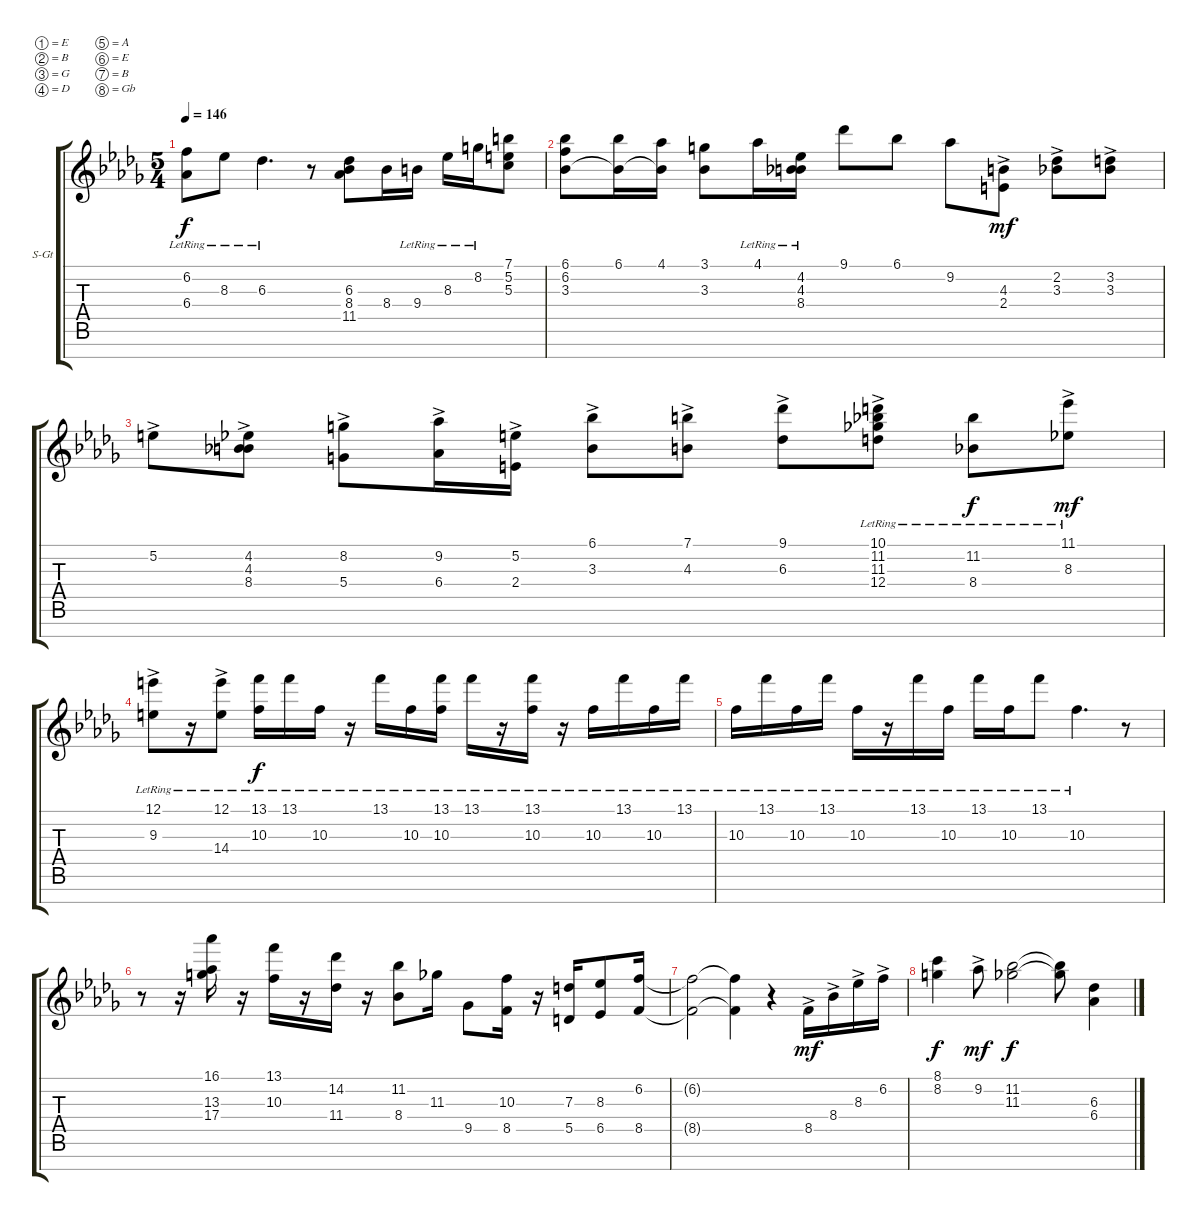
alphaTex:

\bracketExtendMode groupsimilarinstruments
\firstSystemTrackNameOrientation horizontal
\otherSystemsTrackNameOrientation horizontal
\track ("Kenny Barron Piano Lead" "S-Gt") {instrument electricpiano1}
\staff {score tabs}
\tuning (E4 B3 G3 D3 A2 E2 B1 Gb1)
\displaytranspose 12
\ts (5 4)
\tempo 146
\clef g2
\ks db
(6.2{lr} 6.4{lr}).8{dy f} 8.3{lr}.8 6.3{lr}.4{d} r.8 (6.3 8.4 11.5).8 8.4.16 9.4{lr}.16 8.3{lr}.16 8.2{lr}.16 (7.1 5.2 5.3).8 |
(6.1 6.2 3.3).8 (6.1 3.3{t}).16 (4.1 3.3{t}).16 (3.1 3.3).8 4.1{lr}.16 (4.2{lr} 4.3{lr} 8.4{lr}).16 9.1.8 6.1.8 9.2.8 (4.3{ac} 2.4{ac}).8{dy mf} (2.2{ac} 3.3{ac}).8 (3.2{ac} 3.3{ac}).8 |
5.2{ac}.8 (4.2{ac} 4.3{ac} 8.4{ac}).8 (8.2{ac} 5.4{ac}).8 (9.2{ac} 6.4{ac}).16 (5.2{ac} 2.4{ac}).16 (6.1{ac} 3.3{ac}).8 (7.1{ac} 4.3{ac}).8 (9.1{ac} 6.3{ac}).8 (10.1{ac lr} 11.2{ac lr} 11.3{ac lr} 12.4{ac lr}).8 (11.2{lr} 8.4{lr}).8{dy f} (11.1{ac lr} 8.3{ac lr}).8{dy mf} |
(12.1{ac lr} 9.3{ac lr}).8 r.16 (12.1{ac lr} 14.4{ac lr}).8 (13.1{lr} 10.3{lr}).16{dy f} 13.1{lr}.16 10.3{lr}.16 r.16 13.1{lr}.16 10.3{lr}.16 (13.1{lr} 10.3{lr}).16 13.1{lr}.16 r.16 (13.1{lr} 10.3{lr}).16 r.16 10.3{lr}.16 13.1{lr}.16 10.3{lr}.16 13.1{lr}.16 |
10.3{lr}.16 13.1{lr}.16 10.3{lr}.16 13.1{lr}.16 10.3{lr}.16 r.16 13.1{lr}.16 10.3{lr}.16 13.1{lr}.16 10.3{lr}.16 13.1{lr}.8 10.3{lr}.4{d} r.8 |
r.8 r.16 (16.1 13.3 17.4).16 r.16 (13.1 10.3).16 r.16 (14.2 11.4).16 r.16 (11.2 8.4).8 11.3.16 9.5.8 (10.3 8.5).16 r.16 (7.3 5.5).16 (8.3 6.5).8 (6.2 8.5).16 |
(6.2{t} 8.5{t}).2 (6.2{t} 8.5{t}).4 r.4 8.5{ac}.16{dy mf} 8.4{ac}.16 8.3{ac}.16 6.2{ac}.16 |
(8.1 8.2).4{dy f} 9.2{ac}.8{dy mf} (11.2 11.3).2{dy f} (11.2{t} 11.3{t}).8 (6.3 6.4).4
